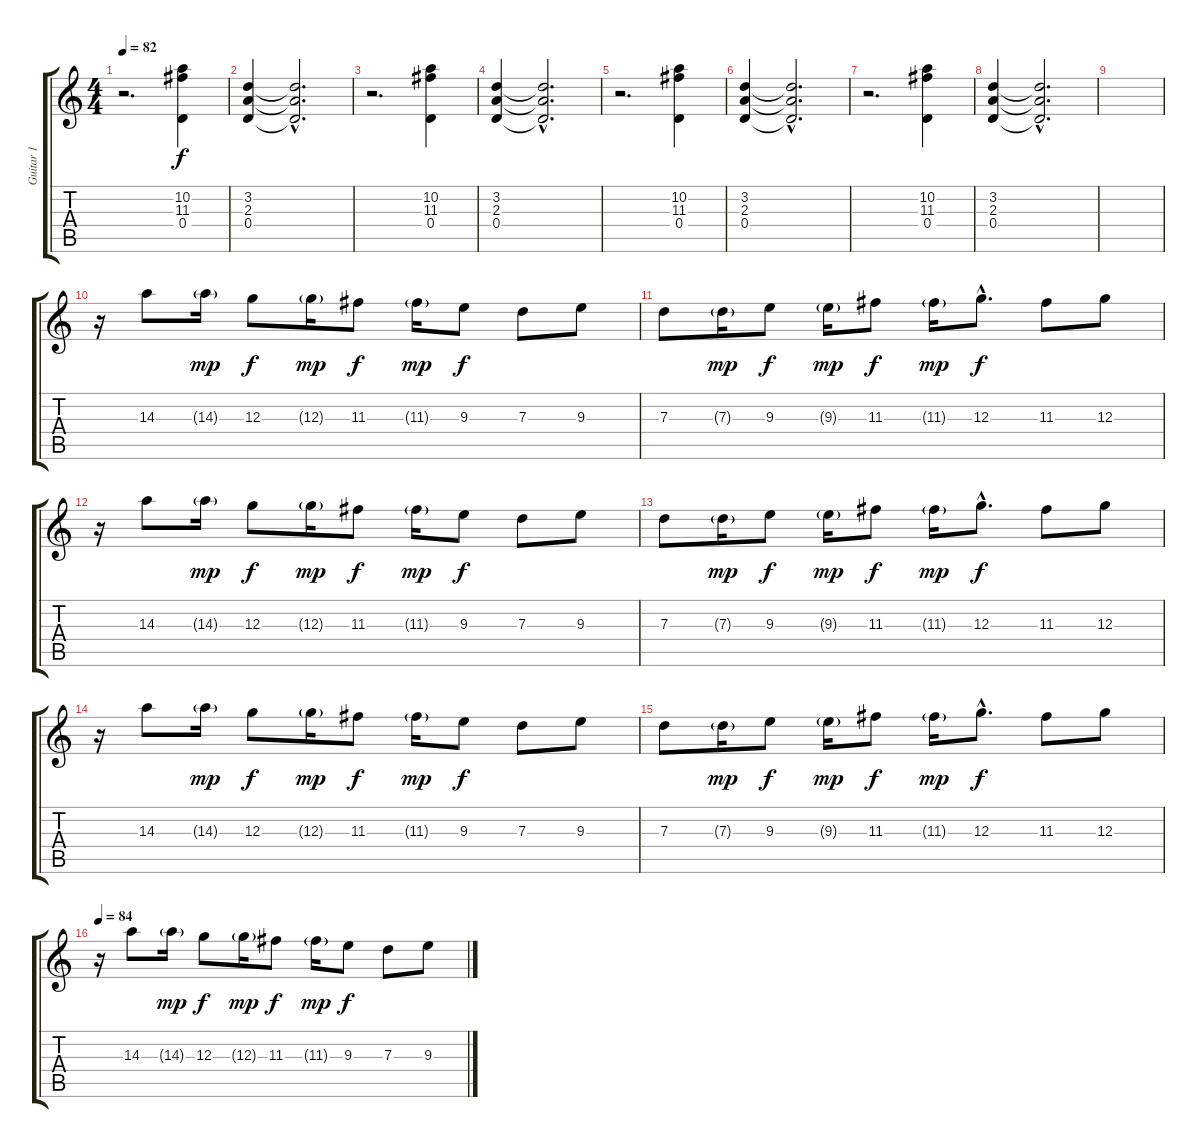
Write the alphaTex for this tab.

\track ("Guitar 1" "Guitar 1") {instrument acousticguitarnylon}
\staff {score tabs}
\tuning (E4 B3 G3 D3 A2 E2) {hide}
\ts (4 4)
\tempo 82
\clef g2
\ks c
r.2{d dy f instrument acousticguitarnylon} (10.2 11.3 0.4).4 |
(3.2 2.3 0.4).4 (3.2{hac t} 2.3{hac t} 0.4{hac t}).2{d} |
r.2{d} (10.2 11.3 0.4).4 |
(3.2 2.3 0.4).4 (3.2{hac t} 2.3{hac t} 0.4{hac t}).2{d} |
r.2{d} (10.2 11.3 0.4).4 |
(3.2 2.3 0.4).4 (3.2{hac t} 2.3{hac t} 0.4{hac t}).2{d} |
r.2{d} (10.2 11.3 0.4).4 |
(3.2 2.3 0.4).4 (3.2{hac t} 2.3{hac t} 0.4{hac t}).2{d} |
|
r.16 14.3.8 14.3{g}.16{dy mp} 12.3.8{dy f} 12.3{g}.16{dy mp} 11.3.8{dy f} 11.3{g}.16{dy mp} 9.3.8{dy f} 7.3.8 9.3.8 |
7.3.8 7.3{g}.16{dy mp} 9.3.8{dy f} 9.3{g}.16{dy mp} 11.3.8{dy f} 11.3{g}.16{dy mp} 12.3{hac}.8{d dy f} 11.3.8 12.3.8 |
r.16 14.3.8 14.3{g}.16{dy mp} 12.3.8{dy f} 12.3{g}.16{dy mp} 11.3.8{dy f} 11.3{g}.16{dy mp} 9.3.8{dy f} 7.3.8 9.3.8 |
7.3.8 7.3{g}.16{dy mp} 9.3.8{dy f} 9.3{g}.16{dy mp} 11.3.8{dy f} 11.3{g}.16{dy mp} 12.3{hac}.8{d dy f} 11.3.8 12.3.8 |
r.16 14.3.8 14.3{g}.16{dy mp} 12.3.8{dy f} 12.3{g}.16{dy mp} 11.3.8{dy f} 11.3{g}.16{dy mp} 9.3.8{dy f} 7.3.8 9.3.8 |
7.3.8 7.3{g}.16{dy mp} 9.3.8{dy f} 9.3{g}.16{dy mp} 11.3.8{dy f} 11.3{g}.16{dy mp} 12.3{hac}.8{d dy f} 11.3.8 12.3.8 |
\tempo 84
r.16 14.3.8 14.3{g}.16{dy mp} 12.3.8{dy f} 12.3{g}.16{dy mp} 11.3.8{dy f} 11.3{g}.16{dy mp} 9.3.8{dy f} 7.3.8 9.3.8
